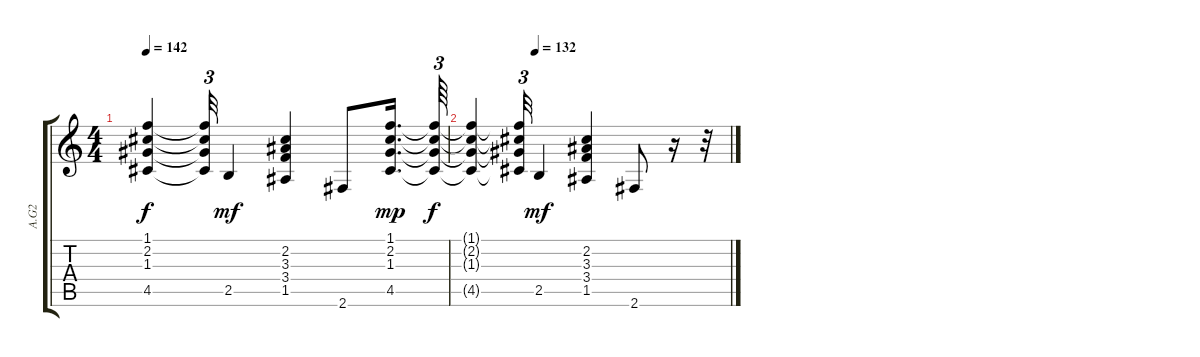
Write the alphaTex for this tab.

\track ("A.G2" "A.G2") {instrument acousticguitarsteel}
\staff {score tabs}
\tuning (E4 B3 G3 D3 A2 E2) {hide}
\ts (4 4)
\tempo 142
\clef g2
\ks c
(1.1{t} 2.2{t} 1.3{t} 4.5{t}).4{dy f} (1.1{t} 2.2{t} 1.3{t} 4.5{t}).32{tu (3 2)} 2.5.4{dy mf} (2.2 3.3 3.4 1.5).4 2.6.8 (1.1 2.2 1.3 4.5).16{d dy mp} (1.1{t} 2.2{t} 1.3{t} 4.5{t}).64{tu (3 2) dy f} |
\tempo (132 0.25)
(1.1{t} 2.2{t} 1.3{t} 4.5{t}).4 (1.1{t} 2.2{t} 1.3{t} 4.5{t}).32{tu (3 2)} 2.5.4{dy mf} (2.2 3.3 3.4 1.5).4 2.6.8 r.16 r.32
